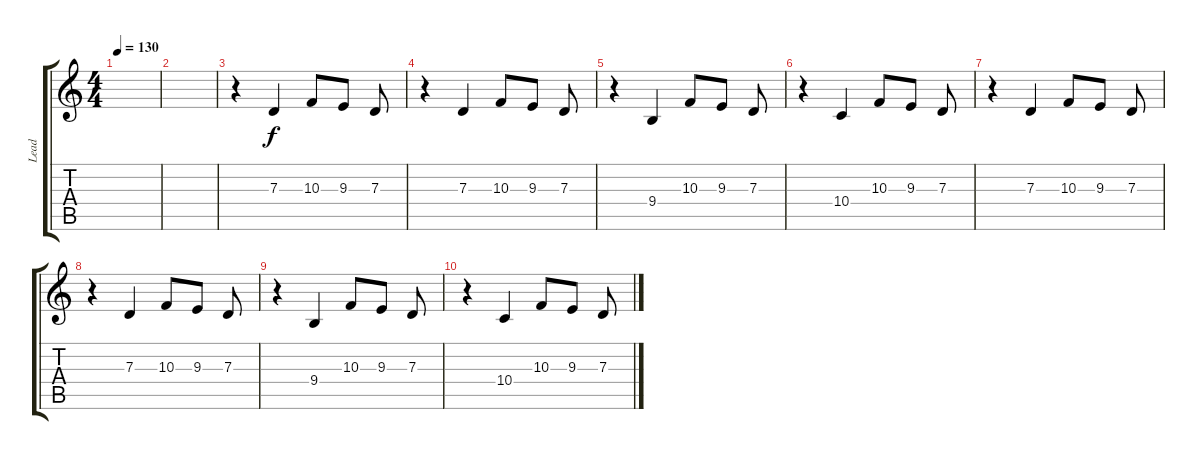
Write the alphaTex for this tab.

\track ("Lead" "Lead") {instrument koto}
\staff {score tabs}
\tuning (E4 B3 G3 D3 A2 E2) {hide}
\ts (4 4)
\tempo 130
\clef g2
\ks c
|
|
r.4 7.3.4 10.3.8 9.3.8 7.3.8 |
r.4 7.3.4 10.3.8 9.3.8 7.3.8 |
r.4 9.4.4 10.3.8 9.3.8 7.3.8 |
r.4 10.4.4 10.3.8 9.3.8 7.3.8 |
r.4 7.3.4 10.3.8 9.3.8 7.3.8 |
r.4 7.3.4 10.3.8 9.3.8 7.3.8 |
r.4 9.4.4 10.3.8 9.3.8 7.3.8 |
r.4 10.4.4 10.3.8 9.3.8 7.3.8
